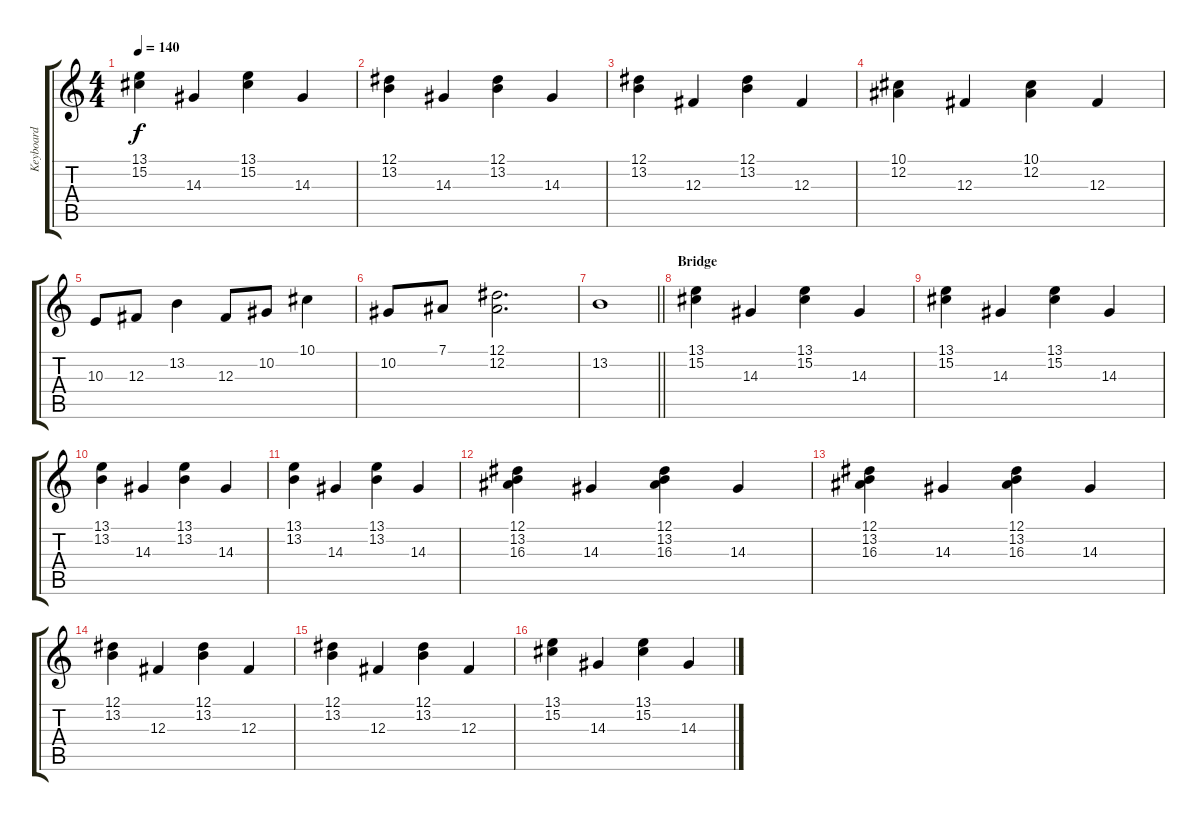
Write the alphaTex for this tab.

\track ("Keyboard" "Keyboard") {instrument stringensemble1}
\staff {score tabs}
\tuning (Eb4 Bb3 Gb3 Db3 Ab2 Eb2) {hide}
\ts (4 4)
\tempo 140
\clef g2
\ks c
(13.1 15.2).4{dy f} 14.3.4 (13.1 15.2).4 14.3.4 |
(12.1 13.2).4 14.3.4 (12.1 13.2).4 14.3.4 |
(12.1 13.2).4 12.3.4 (12.1 13.2).4 12.3.4 |
(10.1 12.2).4 12.3.4 (10.1 12.2).4 12.3.4 |
10.3.8 12.3.8 13.2.4 12.3.8 10.2.8 10.1.4 |
10.2.8 7.1.8 (12.1 12.2).2{d} |
\barLineRight lightlight
13.2.1 |
\section ("" "Bridge")
(13.1 15.2).4 14.3.4 (13.1 15.2).4 14.3.4 |
(13.1 15.2).4 14.3.4 (13.1 15.2).4 14.3.4 |
(13.1 13.2).4 14.3.4 (13.1 13.2).4 14.3.4 |
(13.1 13.2).4 14.3.4 (13.1 13.2).4 14.3.4 |
(12.1 13.2 16.3).4 14.3.4 (12.1 13.2 16.3).4 14.3.4 |
(12.1 13.2 16.3).4 14.3.4 (12.1 13.2 16.3).4 14.3.4 |
(12.1 13.2).4 12.3.4 (12.1 13.2).4 12.3.4 |
(12.1 13.2).4 12.3.4 (12.1 13.2).4 12.3.4 |
(13.1 15.2).4 14.3.4 (13.1 15.2).4 14.3.4
